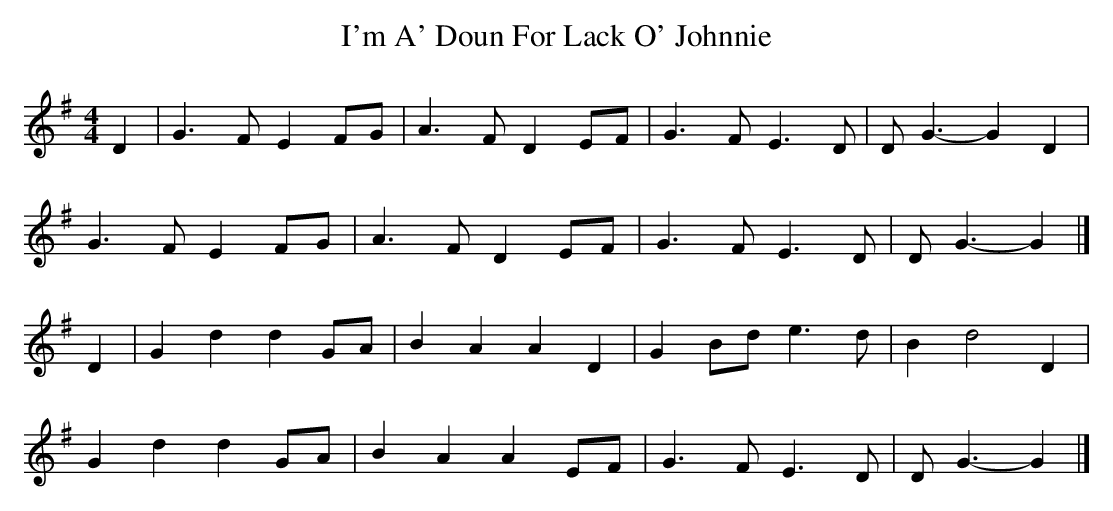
X:1
T:I'm A' Doun For Lack O' Johnnie
M:4/4
L:1/8
K:G
D2|G3 F E2 FG|A3 F D2 EF|G3 F E3 D|D G3- G2 D2|
G3 F E2 FG|A3 F D2 EF|G3 F E3 D|D G3- G2|]
D2|G2 d2 d2 GA|B2 A2 A2 D2|G2 Bd e3 d|B2 d4 D2|
G2 d2 d2 GA|B2 A2 A2 EF|G3 F E3 D|D G3- G2|]
